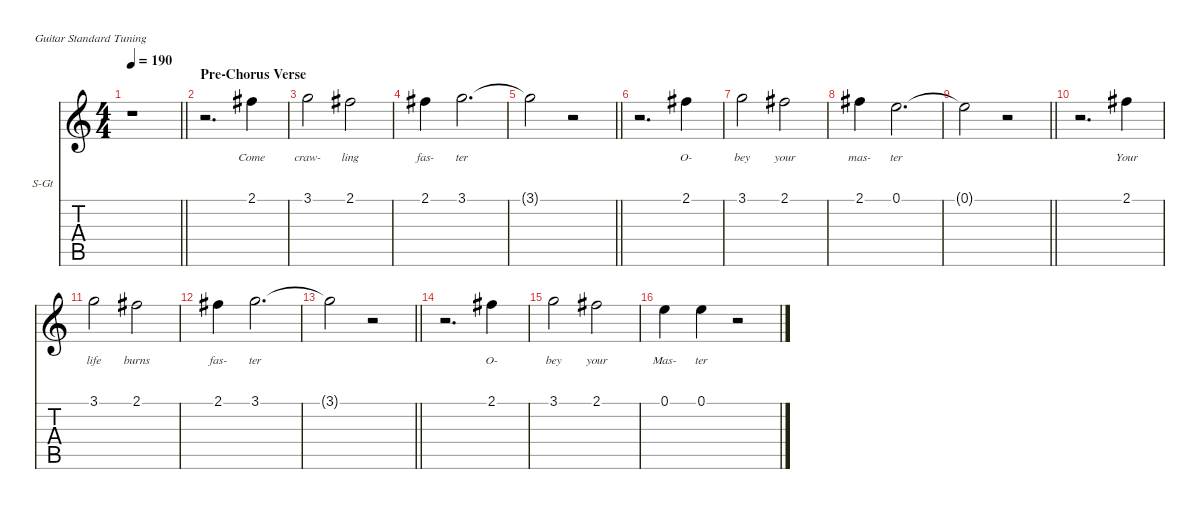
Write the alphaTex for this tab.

\hideDynamics
\bracketExtendMode nobrackets
\firstSystemTrackNameOrientation horizontal
\otherSystemsTrackNameOrientation horizontal
\track ("James - Vocals" "S-Gt") {instrument lead6voice}
\staff {score tabs}
\tuning (E4 B3 G3 D3 A2 E2)
\displaytranspose 12
\ts (4 4)
\tempo 190
\clef g2
\barLineRight lightlight
\ks c
r.1{dy f} |
\section ("" "Pre-Chorus Verse")
r.2{d} 2.1{acc #}.4{lyrics (0 "Come") lyrics (1 "") lyrics (2 "") lyrics (3 "") lyrics (4 "") dy fff} |
3.1.2{lyrics (0 "craw-") lyrics (1 "") lyrics (2 "") lyrics (3 "") lyrics (4 "")} 2.1{acc #}.2{lyrics (0 "ling") lyrics (1 "") lyrics (2 "") lyrics (3 "") lyrics (4 "")} |
2.1{acc #}.4{lyrics (0 "fas-") lyrics (1 "") lyrics (2 "") lyrics (3 "") lyrics (4 "")} 3.1.2{d lyrics (0 "ter") lyrics (1 "") lyrics (2 "") lyrics (3 "") lyrics (4 "")} |
\barLineRight lightlight
3.1{t}.2{dy f} r.2 |
r.2{d} 2.1{acc #}.4{lyrics (0 "O-") lyrics (1 "") lyrics (2 "") lyrics (3 "") lyrics (4 "") dy fff} |
3.1.2{lyrics (0 "bey") lyrics (1 "") lyrics (2 "") lyrics (3 "") lyrics (4 "")} 2.1{acc #}.2{lyrics (0 "your") lyrics (1 "") lyrics (2 "") lyrics (3 "") lyrics (4 "")} |
2.1{acc #}.4{lyrics (0 "mas-") lyrics (1 "") lyrics (2 "") lyrics (3 "") lyrics (4 "")} 0.1.2{d lyrics (0 "ter") lyrics (1 "") lyrics (2 "") lyrics (3 "") lyrics (4 "")} |
\barLineRight lightlight
0.1{t}.2{dy f} r.2 |
r.2{d} 2.1{acc #}.4{lyrics (0 "Your") lyrics (1 "") lyrics (2 "") lyrics (3 "") lyrics (4 "") dy fff} |
3.1.2{lyrics (0 "life") lyrics (1 "") lyrics (2 "") lyrics (3 "") lyrics (4 "")} 2.1{acc #}.2{lyrics (0 "burns") lyrics (1 "") lyrics (2 "") lyrics (3 "") lyrics (4 "")} |
2.1{acc #}.4{lyrics (0 "fas-") lyrics (1 "") lyrics (2 "") lyrics (3 "") lyrics (4 "")} 3.1.2{d lyrics (0 "ter") lyrics (1 "") lyrics (2 "") lyrics (3 "") lyrics (4 "")} |
\barLineRight lightlight
3.1{t}.2{dy f} r.2 |
r.2{d} 2.1{acc #}.4{lyrics (0 "O-") lyrics (1 "") lyrics (2 "") lyrics (3 "") lyrics (4 "") dy fff} |
3.1.2{lyrics (0 "bey") lyrics (1 "") lyrics (2 "") lyrics (3 "") lyrics (4 "")} 2.1{acc #}.2{lyrics (0 "your") lyrics (1 "") lyrics (2 "") lyrics (3 "") lyrics (4 "")} |
0.1.4{lyrics (0 "Mas-") lyrics (1 "") lyrics (2 "") lyrics (3 "") lyrics (4 "")} 0.1.4{lyrics (0 "ter") lyrics (1 "") lyrics (2 "") lyrics (3 "") lyrics (4 "")} r.2
